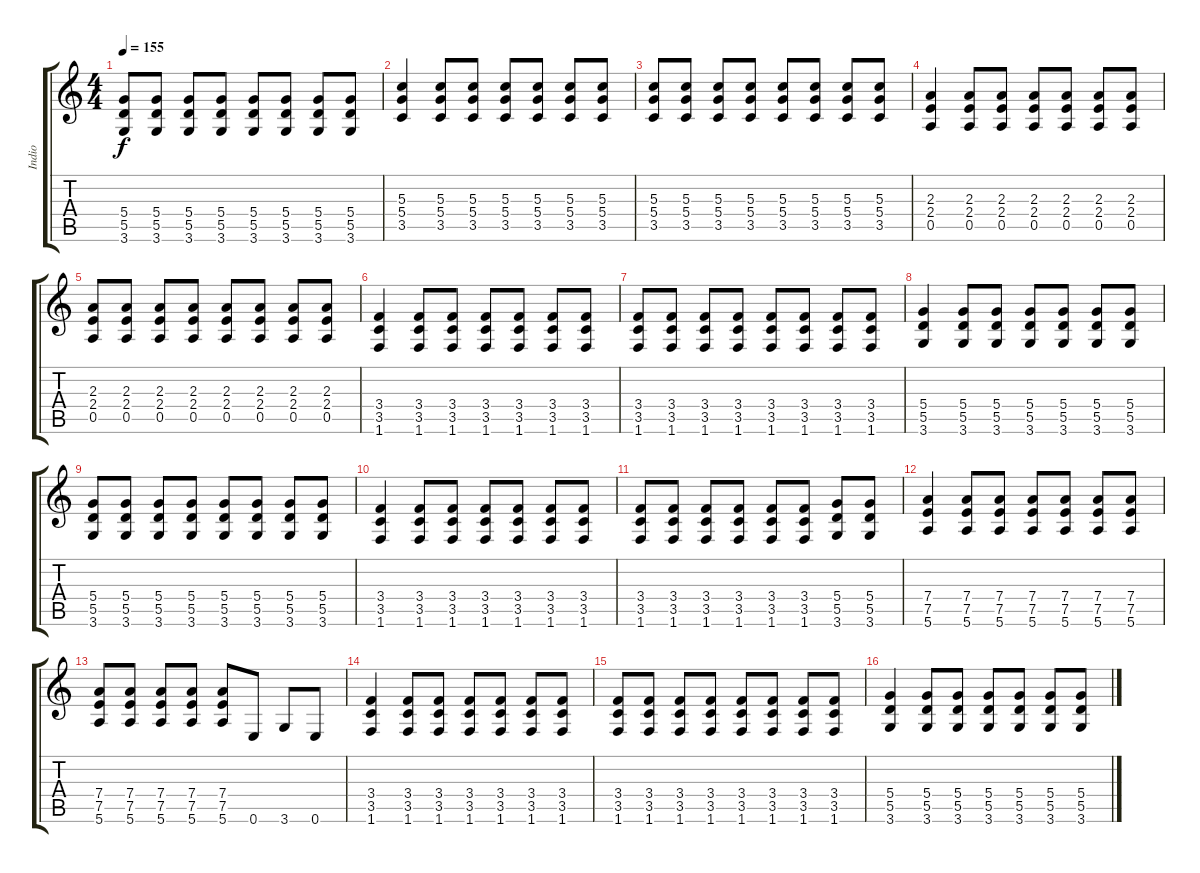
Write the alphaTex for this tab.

\track ("Indio" "Indio") {instrument overdrivenguitar}
\staff {score tabs}
\tuning (E4 B3 G3 D3 A2 E2) {hide}
\ts (4 4)
\tempo 155
\clef g2
\ks c
(5.4 5.5 3.6).8{dy f} (5.4 5.5 3.6).8 (5.4 5.5 3.6).8 (5.4 5.5 3.6).8 (5.4 5.5 3.6).8 (5.4 5.5 3.6).8 (5.4 5.5 3.6).8 (5.4 5.5 3.6).8 |
(5.3 5.4 3.5).4 (5.3 5.4 3.5).8 (5.3 5.4 3.5).8 (5.3 5.4 3.5).8 (5.3 5.4 3.5).8 (5.3 5.4 3.5).8 (5.3 5.4 3.5).8 |
(5.3 5.4 3.5).8 (5.3 5.4 3.5).8 (5.3 5.4 3.5).8 (5.3 5.4 3.5).8 (5.3 5.4 3.5).8 (5.3 5.4 3.5).8 (5.3 5.4 3.5).8 (5.3 5.4 3.5).8 |
(2.3 2.4 0.5).4 (2.3 2.4 0.5).8 (2.3 2.4 0.5).8 (2.3 2.4 0.5).8 (2.3 2.4 0.5).8 (2.3 2.4 0.5).8 (2.3 2.4 0.5).8 |
(2.3 2.4 0.5).8 (2.3 2.4 0.5).8 (2.3 2.4 0.5).8 (2.3 2.4 0.5).8 (2.3 2.4 0.5).8 (2.3 2.4 0.5).8 (2.3 2.4 0.5).8 (2.3 2.4 0.5).8 |
(3.4 3.5 1.6).4 (3.4 3.5 1.6).8 (3.4 3.5 1.6).8 (3.4 3.5 1.6).8 (3.4 3.5 1.6).8 (3.4 3.5 1.6).8 (3.4 3.5 1.6).8 |
(3.4 3.5 1.6).8 (3.4 3.5 1.6).8 (3.4 3.5 1.6).8 (3.4 3.5 1.6).8 (3.4 3.5 1.6).8 (3.4 3.5 1.6).8 (3.4 3.5 1.6).8 (3.4 3.5 1.6).8 |
(5.4 5.5 3.6).4 (5.4 5.5 3.6).8 (5.4 5.5 3.6).8 (5.4 5.5 3.6).8 (5.4 5.5 3.6).8 (5.4 5.5 3.6).8 (5.4 5.5 3.6).8 |
(5.4 5.5 3.6).8 (5.4 5.5 3.6).8 (5.4 5.5 3.6).8 (5.4 5.5 3.6).8 (5.4 5.5 3.6).8 (5.4 5.5 3.6).8 (5.4 5.5 3.6).8 (5.4 5.5 3.6).8 |
(3.4 3.5 1.6).4 (3.4 3.5 1.6).8 (3.4 3.5 1.6).8 (3.4 3.5 1.6).8 (3.4 3.5 1.6).8 (3.4 3.5 1.6).8 (3.4 3.5 1.6).8 |
(3.4 3.5 1.6).8 (3.4 3.5 1.6).8 (3.4 3.5 1.6).8 (3.4 3.5 1.6).8 (3.4 3.5 1.6).8 (3.4 3.5 1.6).8 (5.4 5.5 3.6).8 (5.4 5.5 3.6).8 |
(7.4 7.5 5.6).4 (7.4 7.5 5.6).8 (7.4 7.5 5.6).8 (7.4 7.5 5.6).8 (7.4 7.5 5.6).8 (7.4 7.5 5.6).8 (7.4 7.5 5.6).8 |
(7.4 7.5 5.6).8 (7.4 7.5 5.6).8 (7.4 7.5 5.6).8 (7.4 7.5 5.6).8 (7.4 7.5 5.6).8 0.6.8 3.6.8 0.6.8 |
(3.4 3.5 1.6).4 (3.4 3.5 1.6).8 (3.4 3.5 1.6).8 (3.4 3.5 1.6).8 (3.4 3.5 1.6).8 (3.4 3.5 1.6).8 (3.4 3.5 1.6).8 |
(3.4 3.5 1.6).8 (3.4 3.5 1.6).8 (3.4 3.5 1.6).8 (3.4 3.5 1.6).8 (3.4 3.5 1.6).8 (3.4 3.5 1.6).8 (3.4 3.5 1.6).8 (3.4 3.5 1.6).8 |
(5.4 5.5 3.6).4 (5.4 5.5 3.6).8 (5.4 5.5 3.6).8 (5.4 5.5 3.6).8 (5.4 5.5 3.6).8 (5.4 5.5 3.6).8 (5.4 5.5 3.6).8
